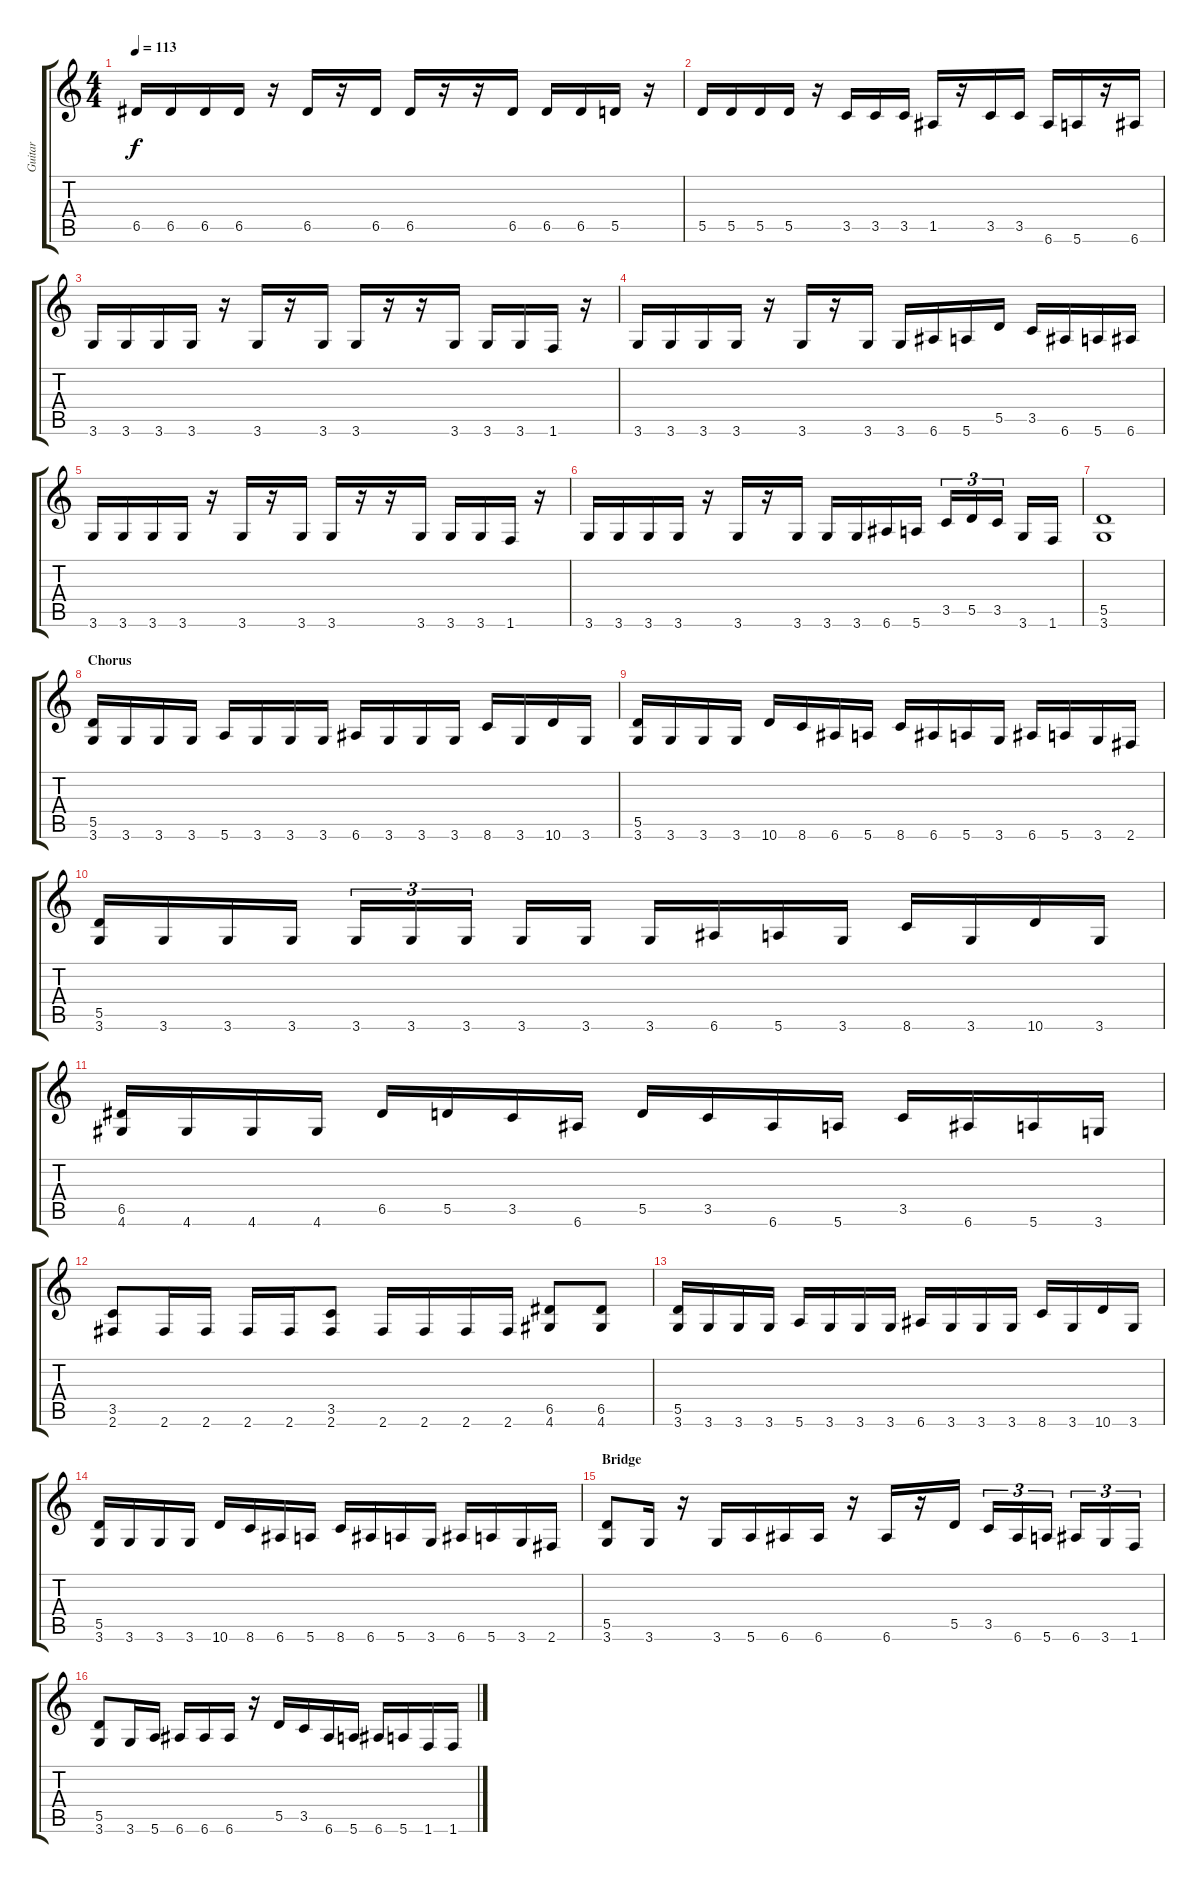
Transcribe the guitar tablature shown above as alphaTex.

\track ("Guitar" "Guitar") {instrument distortionguitar}
\staff {score tabs}
\tuning (E4 B3 G3 D3 A2 E2) {hide}
\ts (4 4)
\tempo 113
\clef g2
\ks c
6.5.16{dy f} 6.5.16 6.5.16 6.5.16 r.16 6.5.16 r.16 6.5.16 6.5.16 r.16 r.16 6.5.16 6.5.16 6.5.16 5.5.16 r.16 |
5.5.16 5.5.16 5.5.16 5.5.16 r.16 3.5.16 3.5.16 3.5.16 1.5.16 r.16 3.5.16 3.5.16 6.6.16 5.6.16 r.16 6.6.16 |
3.6.16 3.6.16 3.6.16 3.6.16 r.16 3.6.16 r.16 3.6.16 3.6.16 r.16 r.16 3.6.16 3.6.16 3.6.16 1.6.16 r.16 |
3.6.16 3.6.16 3.6.16 3.6.16 r.16 3.6.16 r.16 3.6.16 3.6.16 6.6.16 5.6.16 5.5.16 3.5.16 6.6.16 5.6.16 6.6.16 |
3.6.16 3.6.16 3.6.16 3.6.16 r.16 3.6.16 r.16 3.6.16 3.6.16 r.16 r.16 3.6.16 3.6.16 3.6.16 1.6.16 r.16 |
3.6.16 3.6.16 3.6.16 3.6.16 r.16 3.6.16 r.16 3.6.16 3.6.16 3.6.16 6.6.16 5.6.16 3.5.16{tu (3 2)} 5.5.16{tu (3 2)} 3.5.16{tu (3 2)} 3.6.16 1.6.16 |
(5.5 3.6).1{volume 2} |
\section ("" "Chorus")
(5.5 3.6).16{volume 13 balance 9 instrument distortionguitar} 3.6.16 3.6.16 3.6.16 5.6.16 3.6.16 3.6.16 3.6.16 6.6.16 3.6.16 3.6.16 3.6.16 8.6.16 3.6.16 10.6.16 3.6.16 |
(5.5 3.6).16 3.6.16 3.6.16 3.6.16 10.6.16 8.6.16 6.6.16 5.6.16 8.6.16 6.6.16 5.6.16 3.6.16 6.6.16 5.6.16 3.6.16 2.6.16 |
(5.5 3.6).16 3.6.16 3.6.16 3.6.16 3.6.16{tu (3 2)} 3.6.16{tu (3 2)} 3.6.16{tu (3 2)} 3.6.16 3.6.16 3.6.16 6.6.16 5.6.16 3.6.16 8.6.16 3.6.16 10.6.16 3.6.16 |
(6.5 4.6).16 4.6.16 4.6.16 4.6.16 6.5.16 5.5.16 3.5.16 6.6.16 5.5.16 3.5.16 6.6.16 5.6.16 3.5.16 6.6.16 5.6.16 3.6.16 |
(3.5 2.6).8 2.6.16 2.6.16 2.6.16 2.6.16 (3.5 2.6).8 2.6.16 2.6.16 2.6.16 2.6.16 (6.5 4.6).8 (6.5 4.6).8 |
(5.5 3.6).16 3.6.16 3.6.16 3.6.16 5.6.16 3.6.16 3.6.16 3.6.16 6.6.16 3.6.16 3.6.16 3.6.16 8.6.16 3.6.16 10.6.16 3.6.16 |
(5.5 3.6).16 3.6.16 3.6.16 3.6.16 10.6.16 8.6.16 6.6.16 5.6.16 8.6.16 6.6.16 5.6.16 3.6.16 6.6.16 5.6.16 3.6.16 2.6.16 |
\section ("" "Bridge")
(5.5 3.6).8{volume 13 balance 8 instrument distortionguitar} 3.6.16 r.16 3.6.16 5.6.16 6.6.16 6.6.16 r.16 6.6.16 r.16 5.5.16 3.5.16{tu (3 2)} 6.6.16{tu (3 2)} 5.6.16{tu (3 2)} 6.6.16{tu (3 2)} 3.6.16{tu (3 2)} 1.6.16{tu (3 2)} |
(5.5 3.6).8 3.6.16 5.6.16 6.6.16 6.6.16 6.6.16 r.16 5.5.16 3.5.16 6.6.16 5.6.16 6.6.16 5.6.16 1.6.16 1.6.16
